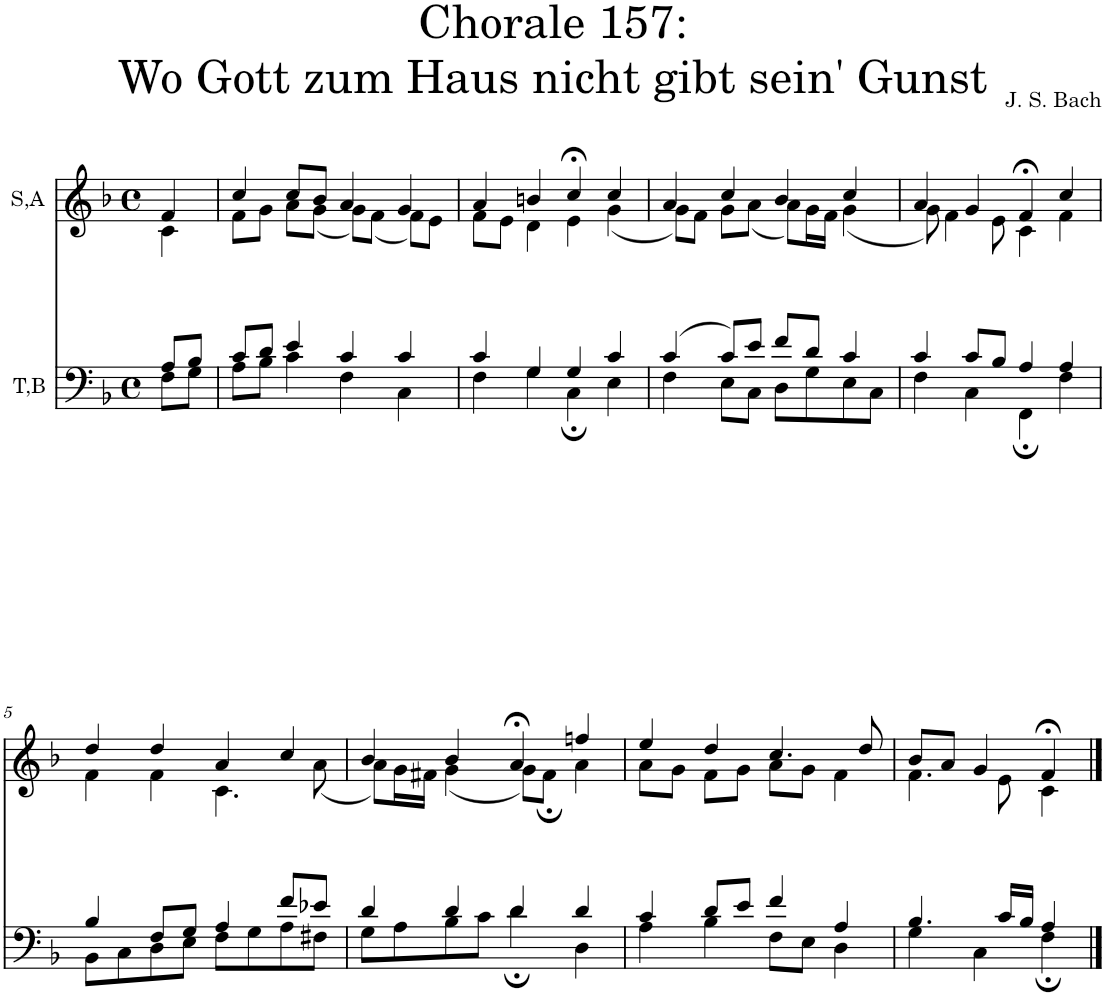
**kern	**kern
*part2	*part1
*staff2	*staff1
*I"T,B	*I"S,A
*clefF4	*clefG2
*k[b-]	*k[b-]
*M4/4	*M4/4
*met(c)	*met(c)
=	=
*^	*^
8A/L	8F\L	4f/	4c\
8B-/J	8G\J	.	.
=1	=1	=1	=1
8c/L	8A\L	4cc/	8f\L
8d/J	8B-\J	.	8g\J
4e/	4c\	8cc/L	8a\L
.	.	8b-/J	(<8g\J
4c/	4F\	4a/	8g\L)
.	.	.	(<8f\J
4c/	4C\	4g/	8f\L)
.	.	.	8e\J
=2	=2	=2	=2
4c/	4F\	4a/	8f\L
.	.	.	8e\J
4G/	4G\	4bn/	4d\
4G/	4C;\	4cc;</	4e\
4c/	4E\	4cc/	(<4g\
=3	=3	=3	=3
(>4c/	4F\	4a/	8g\L)
.	.	.	8f\J
8c/L)	8E\L	4cc/	8g\L
8e/J	8C\J	.	(<8a\J
8f/L	8D\L	4b-/	8a\L)
8d/J	8G\	.	16g\L
.	.	.	16f\JJ
4c/	8E\	4cc/	(<4g\
.	8C\J	.	.
=4	=4	=4	=4
4c/	4F\	4a/	8g\)
.	.	.	4f\
8c/L	4C\	4g/	.
8B-/J	.	.	8e\
4A/	4FF;\	4f;</	4c\
4A/	4F\	4cc/	4f\
!!LO:LB:g=z	!!
=5	=5	=5	=5
4B-/	8BB-\L	4dd/	4f\
.	8C\	.	.
8F/L	8D\	4dd/	4f\
8G/J	8E\J	.	.
4A/	8F\L	4a/	4.c\
.	8G\	.	.
8f/L	8A\	4cc/	.
8e-X/J	8F#X\J	.	(<8a\
=6	=6	=6	=6
4d/	8G\L	4b-/	8a\L)
.	8A\	.	16g\L
.	.	.	16f#X\JJ
4d/	8B-\	4b-/	(<4g\
.	8c\J	.	.
4d/	4d;\	4a;</	8g\L)
.	.	.	8f#;\J
4d/	4D\	4ffn/	4a\
=7	=7	=7	=7
4c/	4A\	4ee/	8a\L
.	.	.	8g\J
8d/L	4B-\	4dd/	8f\L
8e/J	.	.	8g\J
4f/	8F\L	4.cc/	8a\L
.	8E\J	.	8g\J
4A/	4D\	.	4f\
.	.	8dd/	.
=8	=8	=8	=8
4.B-/	4G\	8b-/L	4.f\
.	.	8a/J	.
.	4C\	4g/	.
16c/LL	.	.	8e\
16B-/JJ	.	.	.
4A/	4F;\	4f;</	4c\
*v	*v	*	*
*	*v	*v
==	==
*-	*-
